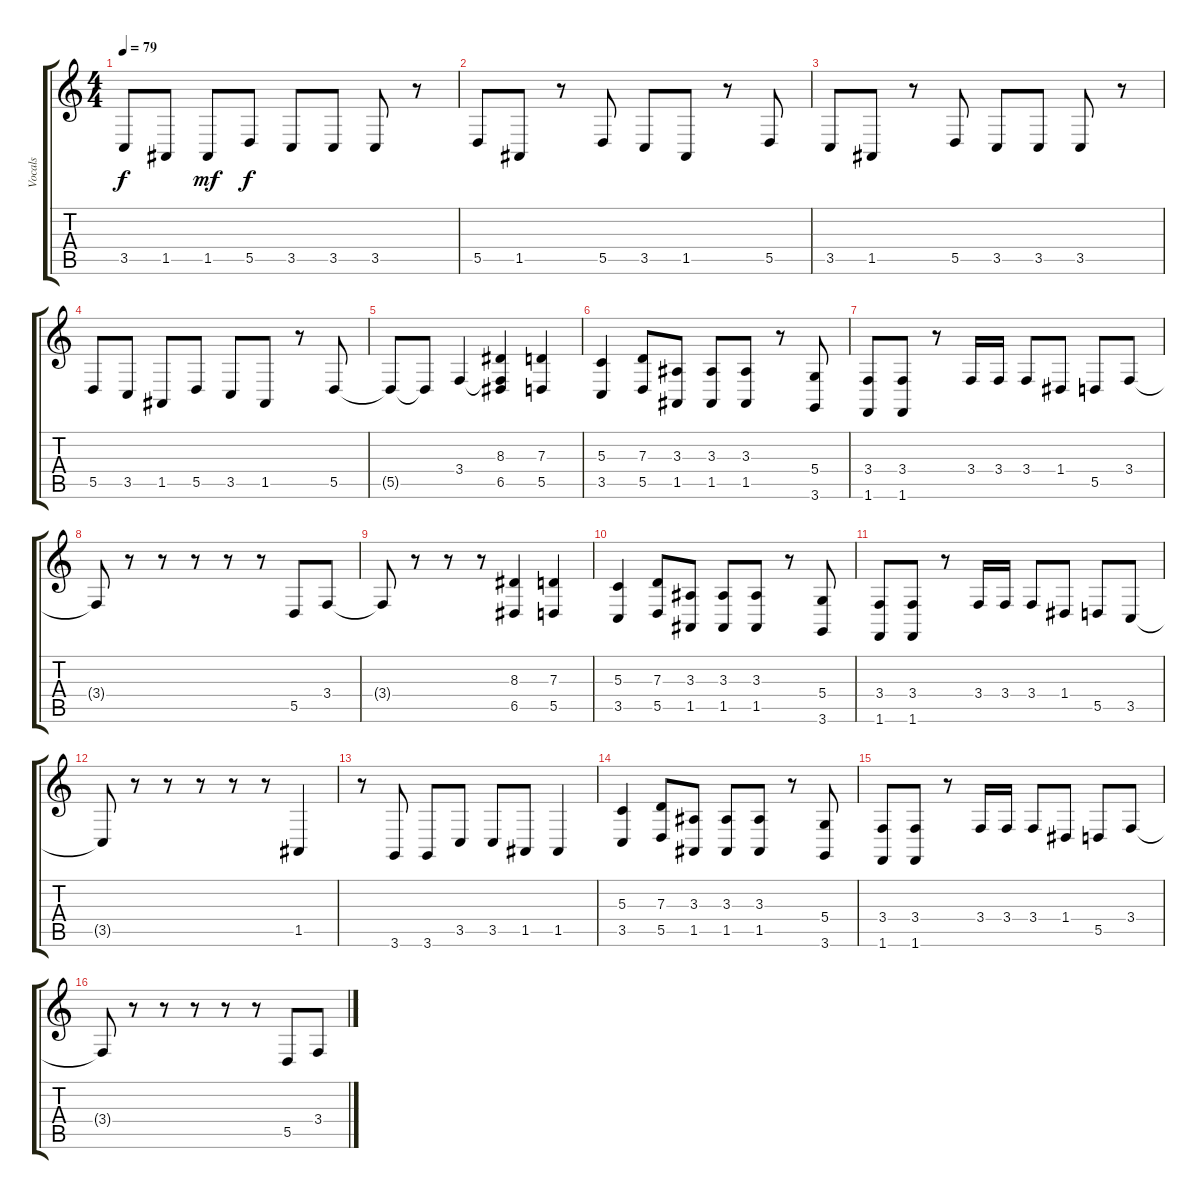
\track ("Vocals" "Vocals") {instrument trumpet}
\staff {score tabs}
\tuning (E4 B3 G3 D3 A2 E2) {hide}
\ts (4 4)
\tempo 79
\clef g2
\ks c
3.5.8{dy f} 1.5.8 1.5.8{dy mf} 5.5.8{dy f} 3.5.8 3.5.8 3.5.8 r.8 |
5.5.8 1.5.8 r.8 5.5.8 3.5.8 1.5.8 r.8 5.5.8 |
3.5.8 1.5.8 r.8 5.5.8 3.5.8 3.5.8 3.5.8 r.8 |
5.5.8 3.5.8 1.5.8 5.5.8 3.5.8 1.5.8 r.8 5.5.8 |
5.5{t}.8 5.5{t}.8 3.4.4 (8.3 3.4{t} 6.5).4 (7.3 5.5).4 |
(5.3 3.5).4 (7.3 5.5).8 (3.3 1.5).8 (3.3 1.5).8 (3.3 1.5).8 r.8 (5.4 3.6).8 |
(3.4 1.6).8 (3.4 1.6).8 r.8 3.4.16 3.4.16 3.4.8 1.4.8 5.5.8 3.4.8 |
3.4{t}.8 r.8 r.8 r.8 r.8 r.8 5.5.8 3.4.8 |
3.4{t}.8 r.8 r.8 r.8 (8.3 6.5).4 (7.3 5.5).4 |
(5.3 3.5).4 (7.3 5.5).8 (3.3 1.5).8 (3.3 1.5).8 (3.3 1.5).8 r.8 (5.4 3.6).8 |
(3.4 1.6).8 (3.4 1.6).8 r.8 3.4.16 3.4.16 3.4.8 1.4.8 5.5.8 3.5.8 |
3.5{t}.8 r.8 r.8 r.8 r.8 r.8 1.5.4 |
r.8 3.6.8 3.6.8 3.5.8 3.5.8 1.5.8 1.5.4 |
(5.3 3.5).4 (7.3 5.5).8 (3.3 1.5).8 (3.3 1.5).8 (3.3 1.5).8 r.8 (5.4 3.6).8 |
(3.4 1.6).8 (3.4 1.6).8 r.8 3.4.16 3.4.16 3.4.8 1.4.8 5.5.8 3.4.8 |
3.4{t}.8 r.8 r.8 r.8 r.8 r.8 5.5.8 3.4.8
